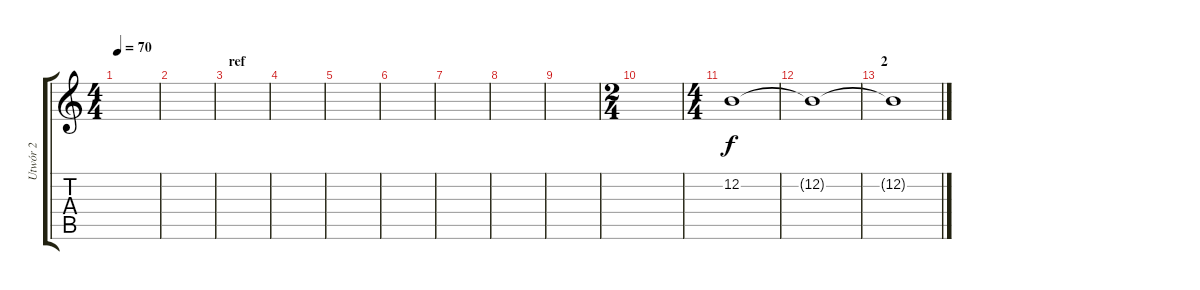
\track ("Utwór 2" "Utwór 2") {instrument pad8sweep}
\staff {score tabs}
\tuning (E4 B3 G3 D3 A2 E2) {hide}
\ts (4 4)
\tempo 70
\clef g2
\ks c
|
|
\section ("" "ref")
|
|
|
|
|
|
|
\ts (2 4)
|
\ts (4 4)
12.2.1{volume 0} |
12.2{t}.1 |
\section ("" "2")
12.2{t}.1
